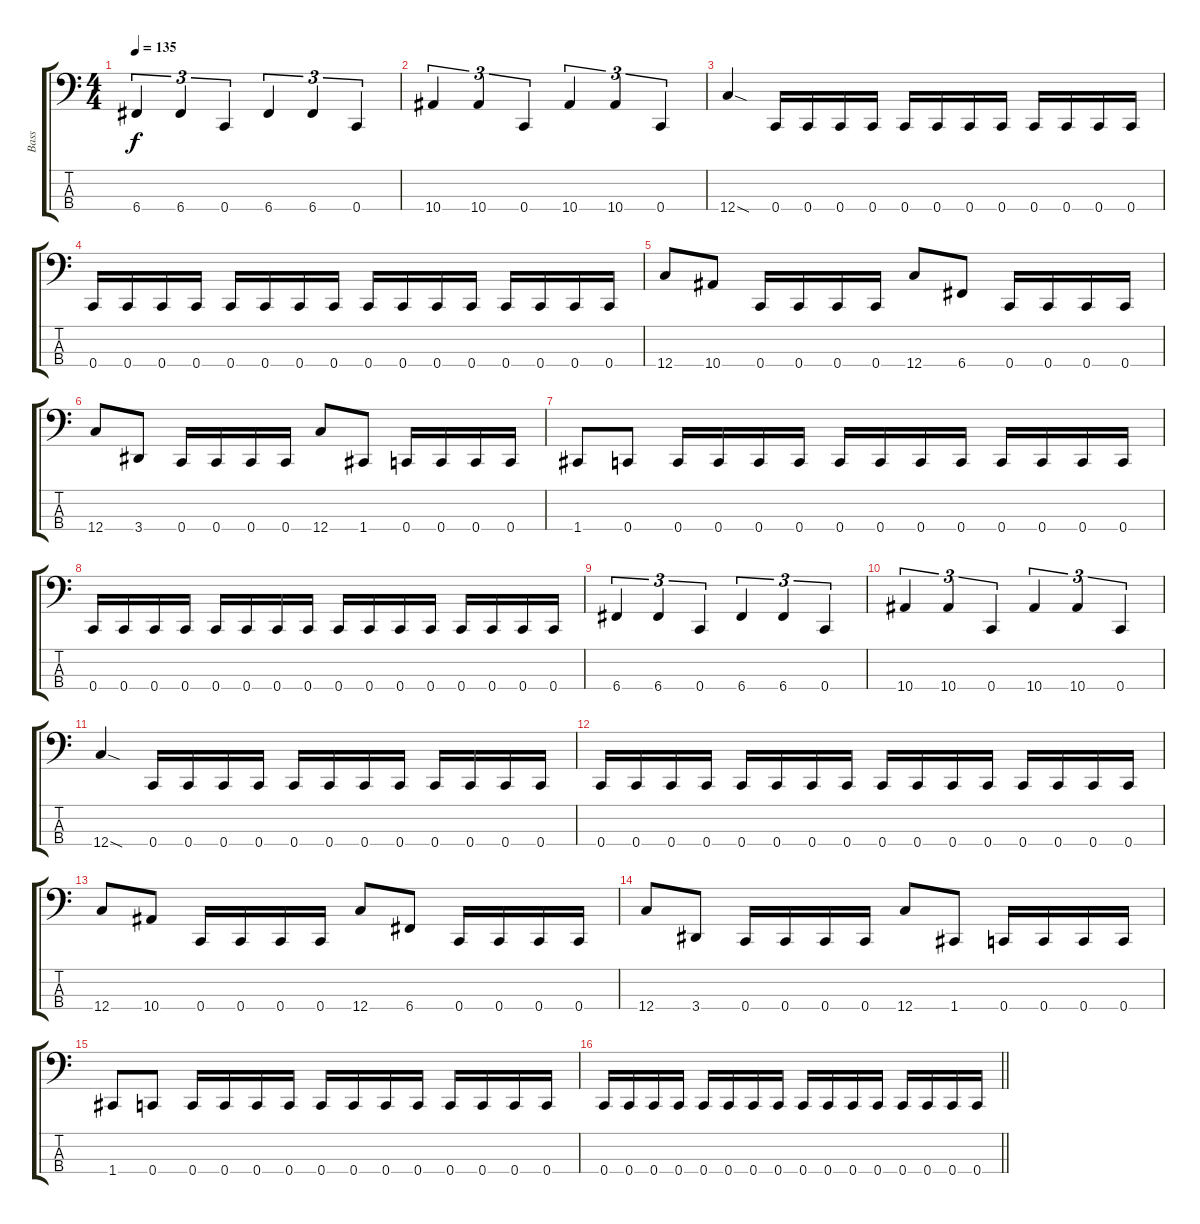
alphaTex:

\track ("Bass" "Bass") {instrument electricbasspick}
\staff {score tabs}
\tuning (Eb2 Bb1 F1 C1) {hide}
\ts (4 4)
\tempo 135
\clef f4
\ks c
6.4.4{tu (3 2) dy f} 6.4.4{tu (3 2)} 0.4.4{tu (3 2)} 6.4.4{tu (3 2)} 6.4.4{tu (3 2)} 0.4.4{tu (3 2)} |
10.4.4{tu (3 2)} 10.4.4{tu (3 2)} 0.4.4{tu (3 2)} 10.4.4{tu (3 2)} 10.4.4{tu (3 2)} 0.4.4{tu (3 2)} |
12.4{sod}.4 0.4.16 0.4.16 0.4.16 0.4.16 0.4.16 0.4.16 0.4.16 0.4.16 0.4.16 0.4.16 0.4.16 0.4.16 |
0.4.16 0.4.16 0.4.16 0.4.16 0.4.16 0.4.16 0.4.16 0.4.16 0.4.16 0.4.16 0.4.16 0.4.16 0.4.16 0.4.16 0.4.16 0.4.16 |
12.4.8 10.4.8 0.4.16 0.4.16 0.4.16 0.4.16 12.4.8 6.4.8 0.4.16 0.4.16 0.4.16 0.4.16 |
12.4.8 3.4.8 0.4.16 0.4.16 0.4.16 0.4.16 12.4.8 1.4.8 0.4.16 0.4.16 0.4.16 0.4.16 |
1.4.8 0.4.8 0.4.16 0.4.16 0.4.16 0.4.16 0.4.16 0.4.16 0.4.16 0.4.16 0.4.16 0.4.16 0.4.16 0.4.16 |
0.4.16 0.4.16 0.4.16 0.4.16 0.4.16 0.4.16 0.4.16 0.4.16 0.4.16 0.4.16 0.4.16 0.4.16 0.4.16 0.4.16 0.4.16 0.4.16 |
6.4.4{tu (3 2)} 6.4.4{tu (3 2)} 0.4.4{tu (3 2)} 6.4.4{tu (3 2)} 6.4.4{tu (3 2)} 0.4.4{tu (3 2)} |
10.4.4{tu (3 2)} 10.4.4{tu (3 2)} 0.4.4{tu (3 2)} 10.4.4{tu (3 2)} 10.4.4{tu (3 2)} 0.4.4{tu (3 2)} |
12.4{sod}.4 0.4.16 0.4.16 0.4.16 0.4.16 0.4.16 0.4.16 0.4.16 0.4.16 0.4.16 0.4.16 0.4.16 0.4.16 |
0.4.16 0.4.16 0.4.16 0.4.16 0.4.16 0.4.16 0.4.16 0.4.16 0.4.16 0.4.16 0.4.16 0.4.16 0.4.16 0.4.16 0.4.16 0.4.16 |
12.4.8 10.4.8 0.4.16 0.4.16 0.4.16 0.4.16 12.4.8 6.4.8 0.4.16 0.4.16 0.4.16 0.4.16 |
12.4.8 3.4.8 0.4.16 0.4.16 0.4.16 0.4.16 12.4.8 1.4.8 0.4.16 0.4.16 0.4.16 0.4.16 |
1.4.8 0.4.8 0.4.16 0.4.16 0.4.16 0.4.16 0.4.16 0.4.16 0.4.16 0.4.16 0.4.16 0.4.16 0.4.16 0.4.16 |
\barLineRight lightlight
0.4.16 0.4.16 0.4.16 0.4.16 0.4.16 0.4.16 0.4.16 0.4.16 0.4.16 0.4.16 0.4.16 0.4.16 0.4.16 0.4.16 0.4.16 0.4.16
